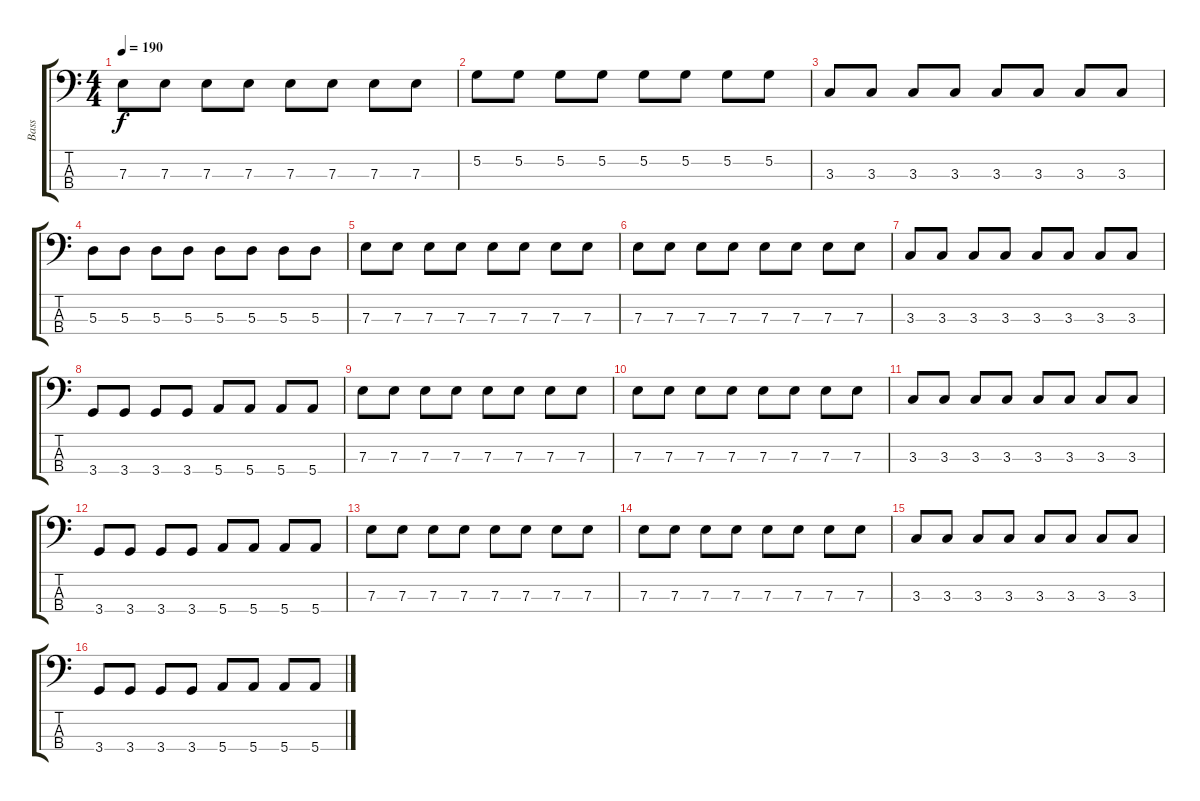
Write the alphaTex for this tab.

\track ("Bass" "Bass") {instrument acousticguitarsteel}
\staff {score tabs}
\tuning (G2 D2 A1 E1) {hide}
\ts (4 4)
\tempo 190
\clef f4
\ks c
7.3.8{dy f} 7.3.8 7.3.8 7.3.8 7.3.8 7.3.8 7.3.8 7.3.8 |
5.2.8 5.2.8 5.2.8 5.2.8 5.2.8 5.2.8 5.2.8 5.2.8 |
3.3.8 3.3.8 3.3.8 3.3.8 3.3.8 3.3.8 3.3.8 3.3.8 |
5.3.8 5.3.8 5.3.8 5.3.8 5.3.8 5.3.8 5.3.8 5.3.8 |
7.3.8 7.3.8 7.3.8 7.3.8 7.3.8 7.3.8 7.3.8 7.3.8 |
7.3.8 7.3.8 7.3.8 7.3.8 7.3.8 7.3.8 7.3.8 7.3.8 |
3.3.8 3.3.8 3.3.8 3.3.8 3.3.8 3.3.8 3.3.8 3.3.8 |
3.4.8 3.4.8 3.4.8 3.4.8 5.4.8 5.4.8 5.4.8 5.4.8 |
7.3.8 7.3.8 7.3.8 7.3.8 7.3.8 7.3.8 7.3.8 7.3.8 |
7.3.8 7.3.8 7.3.8 7.3.8 7.3.8 7.3.8 7.3.8 7.3.8 |
3.3.8 3.3.8 3.3.8 3.3.8 3.3.8 3.3.8 3.3.8 3.3.8 |
3.4.8 3.4.8 3.4.8 3.4.8 5.4.8 5.4.8 5.4.8 5.4.8 |
7.3.8 7.3.8 7.3.8 7.3.8 7.3.8 7.3.8 7.3.8 7.3.8 |
7.3.8 7.3.8 7.3.8 7.3.8 7.3.8 7.3.8 7.3.8 7.3.8 |
3.3.8 3.3.8 3.3.8 3.3.8 3.3.8 3.3.8 3.3.8 3.3.8 |
3.4.8 3.4.8 3.4.8 3.4.8 5.4.8 5.4.8 5.4.8 5.4.8
